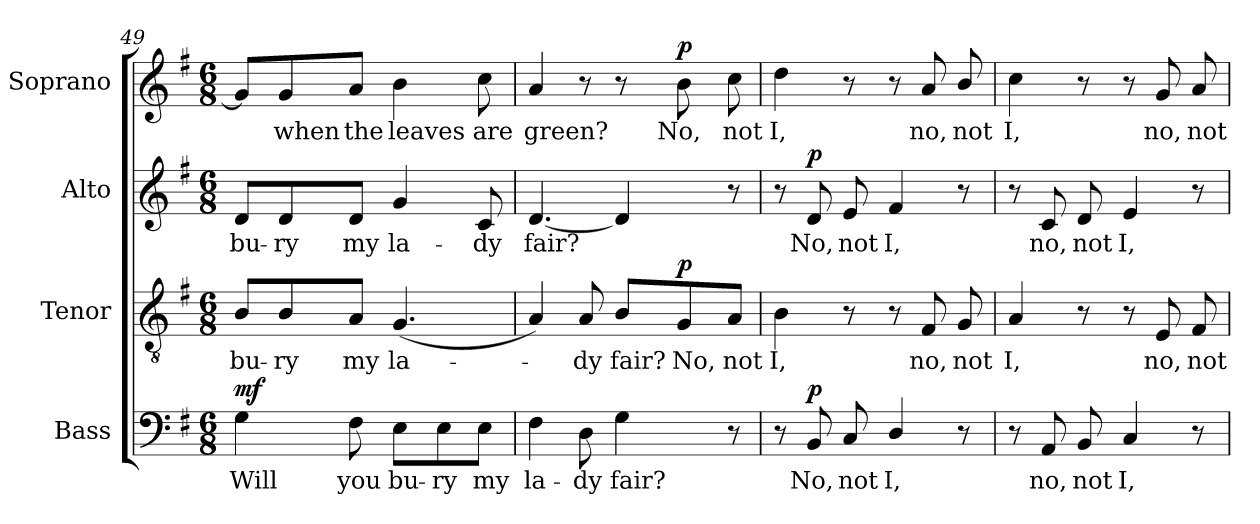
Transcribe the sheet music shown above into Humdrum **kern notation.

**kern	**text	**dynam	**kern	**text	**dynam	**kern	**text	**dynam	**kern	**text	**dynam
*part4	*part4	*part4	*part3	*part3	*part3	*part2	*part2	*part2	*part1	*part1	*part1
*staff4	*staff4	*staff4	*staff3	*staff3	*staff3	*staff2	*staff2	*staff2	*staff1	*staff1	*staff1
*I"Bass	*	*	*I"Tenor	*	*	*I"Alto	*	*	*I"Soprano	*	*
*I'B.	*	*	*I'T.	*	*	*I'A.	*	*	*I'S.	*	*
*clefF4	*	*	*clefGv2	*	*	*clefG2	*	*	*clefG2	*	*
*	*	*	*ITrd7c12	*	*	*	*	*	*	*	*
*k[f#]	*	*	*k[f#]	*	*	*k[f#]	*	*	*k[f#]	*	*
*G:	*	*	*G:	*	*	*G:	*	*	*G:	*	*
*M6/8	*	*	*M6/8	*	*	*M6/8	*	*	*M6/8	*	*
=49	=49	=49	=49	=49	=49	=49	=49	=49	=49	=49	=49
!	!LO:LY:b:color=#000000	!	!	!	!	!	!	!	!	!	!
!	!	!	!	!LO:LY:b:color=#000000	!	!	!	!	!	!	!
!	!	!	!	!	!	!	!LO:LY:b:color=#000000	!	!	!	!
4Gi\	Will	mf	8BBi/L	bu-	.	8di/L	bu-	.	8gi/L]	.	.
!	!	!	!	!LO:LY:b:color=#000000	!	!	!	!	!	!	!
!	!	!	!	!	!	!	!LO:LY:b:color=#000000	!	!	!	!
!	!	!	!	!	!	!	!	!	!	!LO:LY:b:color=#000000	!
.	.	.	8BBi/	-ry	.	8di/	-ry	.	8gi/	when	.
!	!LO:LY:b:color=#000000	!	!	!	!	!	!	!	!	!	!
!	!	!	!	!LO:LY:b:color=#000000	!	!	!	!	!	!	!
!	!	!	!	!	!	!	!LO:LY:b:color=#000000	!	!	!	!
!	!	!	!	!	!	!	!	!	!	!LO:LY:b:color=#000000	!
8F#i\	you	.	8AAi/J	my	.	8di/J	my	.	8ai/J	the	.
!	!LO:LY:b:color=#000000	!	!	!	!	!	!	!	!	!	!
!	!	!	!	!LO:LY:b:color=#000000	!	!	!	!	!	!	!
!	!	!	!	!	!	!	!LO:LY:b:color=#000000	!	!	!	!
!	!	!	!	!	!	!	!	!	!	!LO:LY:b:color=#000000	!
8Ei\L	bu-	.	(4.GGi/	la-	.	4gi/	la-	.	4bi\	leaves	.
!	!LO:LY:b:color=#000000	!	!	!	!	!	!	!	!	!	!
8Ei\	-ry	.	.	.	.	.	.	.	.	.	.
!	!LO:LY:b:color=#000000	!	!	!	!	!	!	!	!	!	!
!	!	!	!	!	!	!	!LO:LY:b:color=#000000	!	!	!	!
!	!	!	!	!	!	!	!	!	!	!LO:LY:b:color=#000000	!
8Ei\J	my	.	.	.	.	8ci/	-dy	.	8cci\	are	.
=50	=50	=50	=50	=50	=50	=50	=50	=50	=50	=50	=50
!	!LO:LY:b:color=#000000	!	!	!	!	!	!	!	!	!	!
!	!	!	!	!	!	!	!LO:LY:b:color=#000000	!	!	!	!
!	!	!	!	!	!	!	!	!	!	!LO:LY:b:color=#000000	!
4F#i\	la-	.	4AAi/)	.	.	[4.di/	fair?	.	4ai/	green?	.
!	!LO:LY:b:color=#000000	!	!	!	!	!	!	!	!	!	!
!	!	!	!	!LO:LY:b:color=#000000	!	!	!	!	!	!	!
8Di\	-dy	.	8AAi/	-dy	.	.	.	.	8r	.	.
!	!LO:LY:b:color=#000000	!	!	!	!	!	!	!	!	!	!
!	!	!	!	!LO:LY:b:color=#000000	!	!	!	!	!	!	!
4Gi\	fair?	.	8BBi/L	fair?	.	4di/]	.	.	8r	.	.
!	!	!	!	!LO:LY:b:color=#000000	!	!	!	!	!	!	!
!	!	!	!	!	!	!	!	!	!	!LO:LY:b:color=#000000	!
.	.	.	8GGi/	No,	p	.	.	.	8bi\	No,	p
!	!	!	!	!LO:LY:b:color=#000000	!	!	!	!	!	!	!
!	!	!	!	!	!	!	!	!	!	!LO:LY:b:color=#000000	!
8r	.	.	8AAi/J	not	.	8r	.	.	8cci\	not	.
=51	=51	=51	=51	=51	=51	=51	=51	=51	=51	=51	=51
!	!	!	!	!LO:LY:b:color=#000000	!	!	!	!	!	!	!
!	!	!	!	!	!	!	!	!	!	!LO:LY:b:color=#000000	!
8r	.	.	4BBi\	I,	.	8r	.	.	4ddi\	I,	.
!	!LO:LY:b:color=#000000	!	!	!	!	!	!	!	!	!	!
!	!	!	!	!	!	!	!LO:LY:b:color=#000000	!	!	!	!
8BBi/	No,	p	.	.	.	8di/	No,	p	.	.	.
!	!LO:LY:b:color=#000000	!	!	!	!	!	!	!	!	!	!
!	!	!	!	!	!	!	!LO:LY:b:color=#000000	!	!	!	!
8Ci/	not	.	8r	.	.	8ei/	not	.	8r	.	.
!	!LO:LY:b:color=#000000	!	!	!	!	!	!	!	!	!	!
!	!	!	!	!	!	!	!LO:LY:b:color=#000000	!	!	!	!
4Di/	I,	.	8r	.	.	4f#i/	I,	.	8r	.	.
!	!	!	!	!LO:LY:b:color=#000000	!	!	!	!	!	!	!
!	!	!	!	!	!	!	!	!	!	!LO:LY:b:color=#000000	!
.	.	.	8FF#i/	no,	.	.	.	.	8ai/	no,	.
!	!	!	!	!LO:LY:b:color=#000000	!	!	!	!	!	!	!
!	!	!	!	!	!	!	!	!	!	!LO:LY:b:color=#000000	!
8r	.	.	8GGi/	not	.	8r	.	.	8bi/	not	.
!!LO:LB:g=z
=52	=52	=52	=52	=52	=52	=52	=52	=52	=52	=52	=52
!	!	!	!	!LO:LY:b:color=#000000	!	!	!	!	!	!	!
!	!	!	!	!	!	!	!	!	!	!LO:LY:b:color=#000000	!
8r	.	.	4AAi/	I,	.	8r	.	.	4cci\	I,	.
!	!LO:LY:b:color=#000000	!	!	!	!	!	!	!	!	!	!
!	!	!	!	!	!	!	!LO:LY:b:color=#000000	!	!	!	!
8AAi/	no,	.	.	.	.	8ci/	no,	.	.	.	.
!	!LO:LY:b:color=#000000	!	!	!	!	!	!	!	!	!	!
!	!	!	!	!	!	!	!LO:LY:b:color=#000000	!	!	!	!
8BBi/	not	.	8r	.	.	8di/	not	.	8r	.	.
!	!LO:LY:b:color=#000000	!	!	!	!	!	!	!	!	!	!
!	!	!	!	!	!	!	!LO:LY:b:color=#000000	!	!	!	!
4Ci/	I,	.	8r	.	.	4ei/	I,	.	8r	.	.
!	!	!	!	!LO:LY:b:color=#000000	!	!	!	!	!	!	!
!	!	!	!	!	!	!	!	!	!	!LO:LY:b:color=#000000	!
.	.	.	8EEi/	no,	.	.	.	.	8gi/	no,	.
!	!	!	!	!LO:LY:b:color=#000000	!	!	!	!	!	!	!
!	!	!	!	!	!	!	!	!	!	!LO:LY:b:color=#000000	!
8r	.	.	8FF#i/	not	.	8r	.	.	8ai/	not	.
=	=	=	=	=	=	=	=	=	=	=	=
*-	*-	*-	*-	*-	*-	*-	*-	*-	*-	*-	*-
